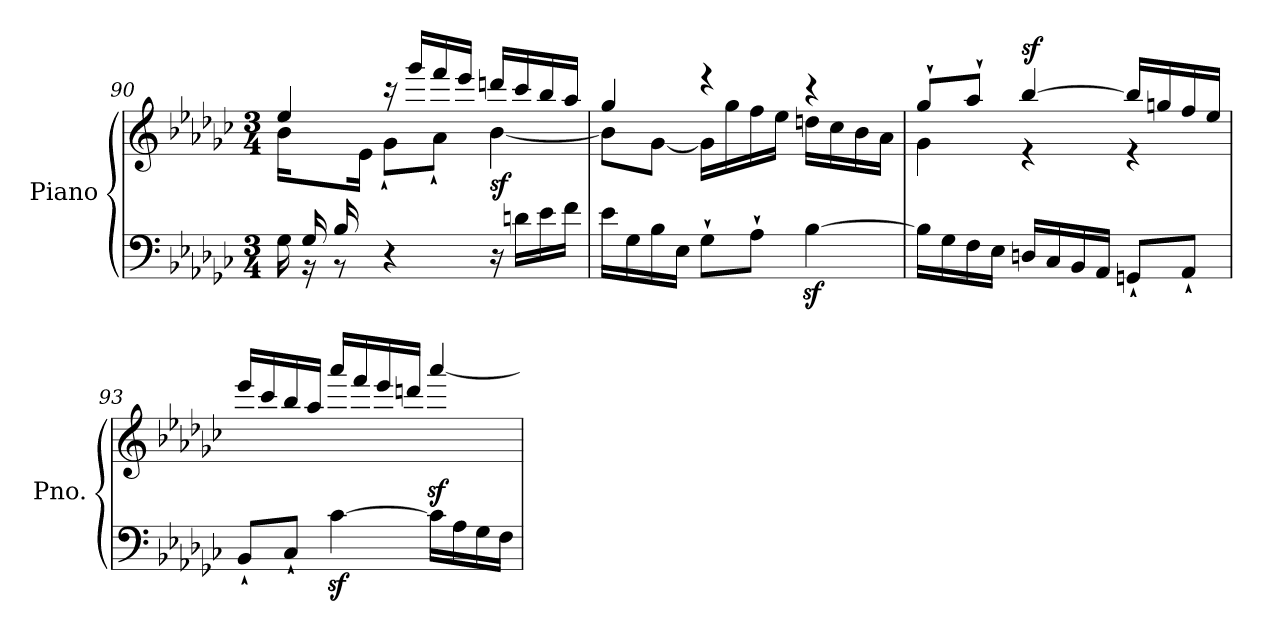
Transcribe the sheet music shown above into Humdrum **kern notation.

**kern	**kern	**dynam
*part1	*part1	*part1
*staff2	*staff1	*staff1/2
*I"Piano	*	*
*I'Pno.	*	*
*clefF4	*clefG2	*
*k[b-e-a-d-g-c-]	*k[b-e-a-d-g-c-]	*
*M3/4	*M3/4	*
=90	=90	=90
*^	*^	*
16ryy	16G-\	4ee-/	16b-\LL	.
16G-/	16r	.	8ryy	.
16B-/	8r	.	.	.
2ryy	.	.	16e-\JJ	.
.	4r	16r	8g-`\L	.
.	.	16ggg-/LL	.	.
.	.	16fff/	8a-`\J	.
.	.	16eee-/JJ	.	.
!	!	!	!	!LO:DY:b
.	16r	16dddn/LL	[4b-\	sf
.	16dn\LL	16ccc-/	.	.
.	16e-\	16bb-/	.	.
16ryy	16f\JJ	16aa-/JJ	.	.
*v	*v	*	*	*
!!LO:LB:g=z	!!
=91	=91	=91	=91
16e-\LL	4gg-/	8b-\L]	.
16G-\	.	.	.
16B-\	.	[8g-\J	.
16E-\JJ	.	.	.
8G-`\L	4r	16g-\LL]	.
.	.	16gg-\	.
8A-`\J	.	16ff\	.
.	.	16ee-\JJ	.
[4B-z<\	4r	16ddn\LL	.
.	.	16cc-\	.
.	.	16b-\	.
.	.	16a-\JJ	.
=92	=92	=92	=92
16B-\LL]	8gg-`/L	4g-\	.
16G-\	.	.	.
16F\	8aa-`/J	.	.
16E-\JJ	.	.	.
!	!	!	!LO:DY:a
16Dn/LL	[4bb-/	4r	sf
16C-/	.	.	.
16BB-/	.	.	.
16AA-/JJ	.	.	.
8GGn`/L	16bb-/LL]	4r	.
.	16ggn/	.	.
8AA-`/J	16ff/	.	.
.	16ee-/JJ	.	.
*	*v	*v	*
!!LO:LB:g=z
=93	=93	=93
8BB-`/L	16eee-/LL	.
.	16ccc-/	.
8C-`/J	16bb-/	.
.	16aa-/JJ	.
[4c-z<\	16aaa-/LL	.
.	16fff/	.
.	16eee-/	.
.	16dddn/JJ	.
16c-\LL]	[>4aaa-z</	.
16A-\	.	.
16G-\	.	.
16F\JJ	.	.
=	=	=
*-	*-	*-
